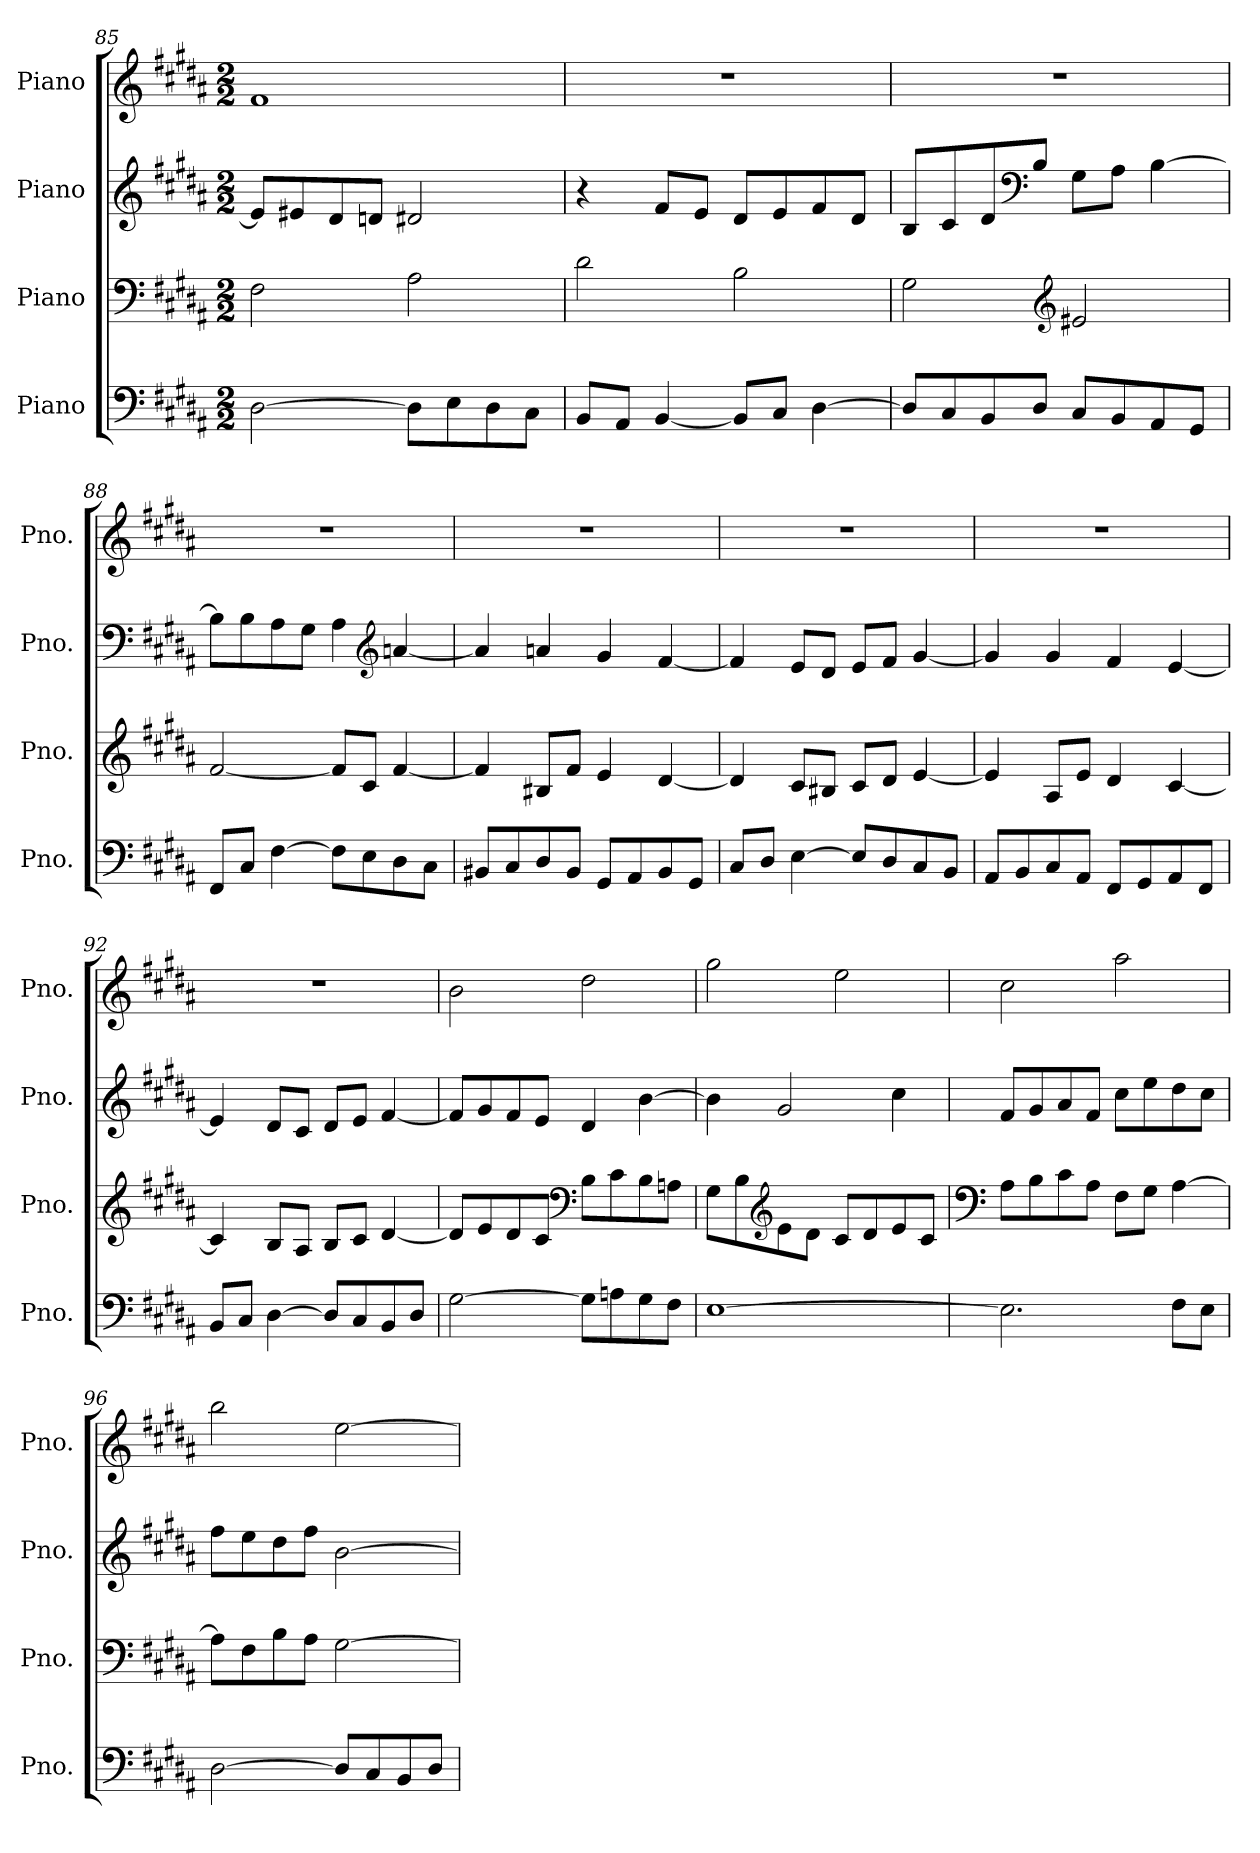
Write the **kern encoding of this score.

**kern	**kern	**kern	**kern
*part4	*part3	*part2	*part1
*staff4	*staff3	*staff2	*staff1
*I"Piano	*I"Piano	*I"Piano	*I"Piano
*I'Pno.	*I'Pno.	*I'Pno.	*I'Pno.
*clefF4	*clefF4	*clefG2	*clefG2
*k[f#c#g#d#a#]	*k[f#c#g#d#a#]	*k[f#c#g#d#a#]	*k[f#c#g#d#a#]
*M2/2	*M2/2	*M2/2	*M2/2
=85	=85	=85	=85
[2D#\	2F#\	8e#/L]	1f#
.	.	8e#X/	.
.	.	8d#/	.
.	.	8dn/J	.
8D#\L]	2A#\	2d#X/	.
8E\	.	.	.
8D#\	.	.	.
8C#\J	.	.	.
=86	=86	=86	=86
8BB/L	2d#\	4r	1r
8AA#/J	.	.	.
[4BB/	.	8f#/L	.
.	.	8e/J	.
8BB/L]	2B\	8d#/L	.
8C#/J	.	8e/	.
[4D#\	.	8f#/	.
.	.	8d#/J	.
!!LO:LB:g=z
=87	=87	=87	=87
8D#/L]	2G#\	8B/L	1r
8C#/	.	8c#/	.
8BB/	.	8d#/	.
*	*	*clefF4	*
8D#/J	.	8B/J	.
*	*clefG2	*	*
8C#/L	2e#X/	8G#\L	.
8BB/	.	8A#\J	.
8AA#/	.	[4B\	.
8GG#/J	.	.	.
=88	=88	=88	=88
8FF#/L	[2f#/	8B\L]	1r
8C#/J	.	8B\	.
[4F#\	.	8A#\	.
.	.	8G#\J	.
8F#\L]	8f#/L]	4A#\	.
8E\	8c#/J	.	.
*	*	*clefG2	*
8D#\	[4f#/	[4an/	.
8C#\J	.	.	.
=89	=89	=89	=89
8BB#X/L	4f#/]	4a/]	1r
8C#/	.	.	.
8D#/	8B#X/L	4an/	.
8BB#/J	8f#/J	.	.
8GG#/L	4e/	4g#/	.
8AA#/	.	.	.
8BB#/	[4d#/	[4f#/	.
8GG#/J	.	.	.
=90	=90	=90	=90
8C#/L	4d#/]	4f#/]	1r
8D#/J	.	.	.
[4E\	8c#/L	8e/L	.
.	8B#X/J	8d#/J	.
8E/L]	8c#/L	8e/L	.
8D#/	8d#/J	8f#/J	.
8C#/	[4e/	[4g#/	.
8BB/J	.	.	.
!!LO:PB:g=z
=91	=91	=91	=91
8AA#/L	4e/]	4g#/]	1r
8BB/	.	.	.
8C#/	8A#/L	4g#/	.
8AA#/J	8e/J	.	.
8FF#/L	4d#/	4f#/	.
8GG#/	.	.	.
8AA#/	[4c#/	[4e/	.
8FF#/J	.	.	.
=92	=92	=92	=92
8BB/L	4c#/]	4e/]	1r
8C#/J	.	.	.
[4D#\	8B/L	8d#/L	.
.	8A#/J	8c#/J	.
8D#/L]	8B/L	8d#/L	.
8C#/	8c#/J	8e/J	.
8BB/	[4d#/	[4f#/	.
8D#/J	.	.	.
=93	=93	=93	=93
[2G#\	8d#/L]	8f#/L]	2b\
.	8e/	8g#/	.
.	8d#/	8f#/	.
.	8c#/J	8e/J	.
*	*clefF4	*	*
8G#\L]	8B\L	4d#/	2dd#\
8An\	8c#\	.	.
8G#\	8B\	[4b\	.
8F#\J	8An\J	.	.
=94	=94	=94	=94
[1E	8G#\L	4b\]	2gg#\
.	8B\	.	.
*	*clefG2	*	*
.	8e\	2g#/	.
.	8d#\J	.	.
.	8c#/L	.	2ee\
.	8d#/	.	.
.	8e/	4cc#\	.
.	8c#/J	.	.
!!LO:LB:g=z
=95	=95	=95	=95
*	*clefF4	*	*
2.E\]	8A#\L	8f#/L	2cc#\
.	8B\	8g#/	.
.	8c#\	8a#/	.
.	8A#\J	8f#/J	.
.	8F#\L	8cc#\L	2aa#\
.	8G#\J	8ee\	.
8F#\L	[4A#\	8dd#\	.
8E\J	.	8cc#\J	.
=96	=96	=96	=96
[2D#\	8A#\L]	8ff#\L	2bb\
.	8F#\	8ee\	.
.	8B\	8dd#\	.
.	8A#\J	8ff#\J	.
8D#/L]	[2G#\	[2b\	[2ee\
8C#/	.	.	.
8BB/	.	.	.
8D#/J	.	.	.
=	=	=	=
*-	*-	*-	*-
